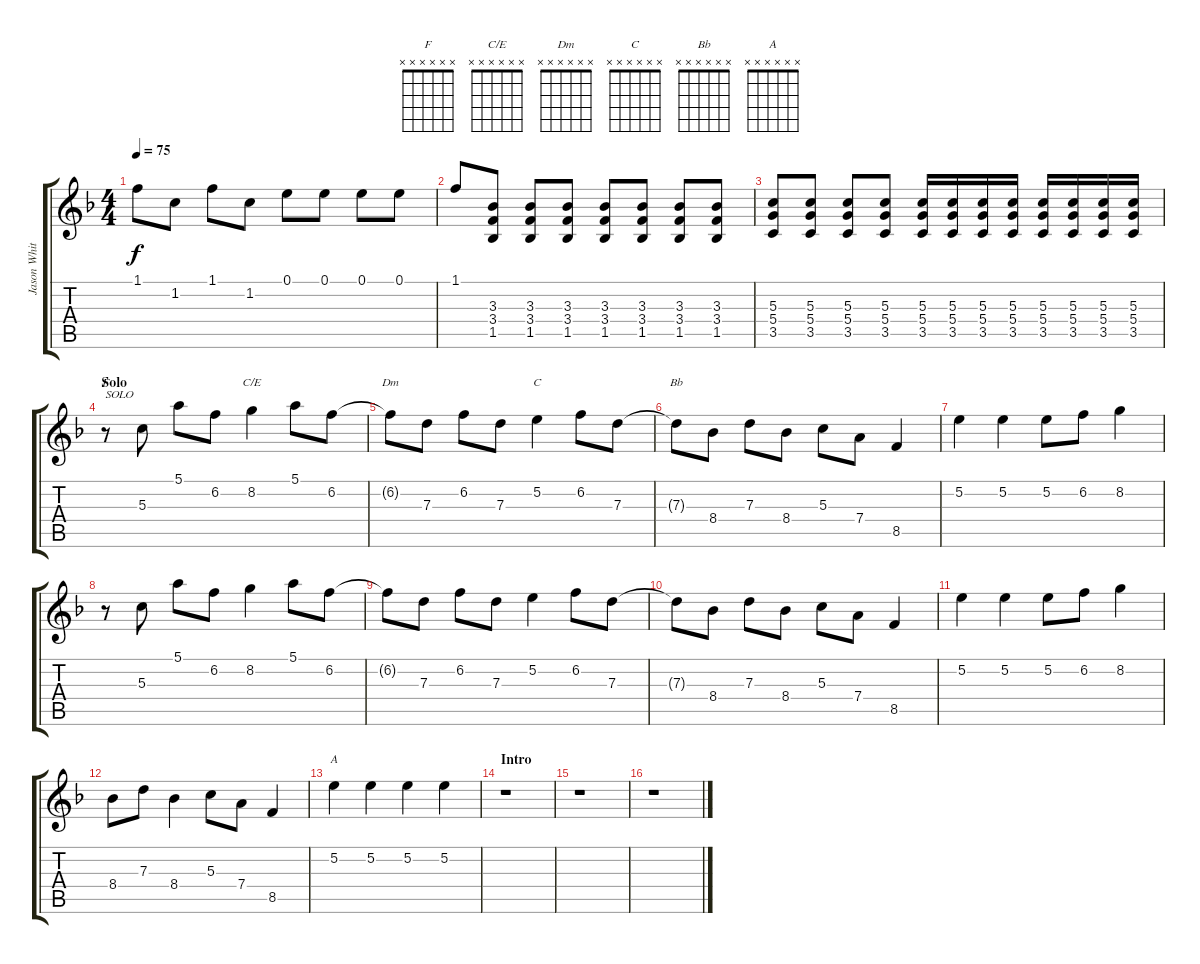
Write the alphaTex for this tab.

\track ("Jason White" "Jason Whit") {instrument distortionguitar}
\staff {score tabs}
\tuning (E4 B3 G3 D3 A2 E2) {hide}
\chord ("F" x x x x x x) {firstfret 0}
\chord ("C/E" x x x x x x) {firstfret 0}
\chord ("Dm" x x x x x x) {firstfret 0}
\chord ("C" x x x x x x) {firstfret 0}
\chord ("Bb" x x x x x x) {firstfret 0}
\chord ("A" x x x x x x) {firstfret 0}
\ts (4 4)
\tempo 75
\clef g2
\ks f
1.1.8{dy f} 1.2.8 1.1.8 1.2.8 0.1.8 0.1.8 0.1.8 0.1.8 |
1.1.8 (3.3 3.4 1.5).8 (3.3 3.4 1.5).8 (3.3 3.4 1.5).8 (3.3 3.4 1.5).8 (3.3 3.4 1.5).8 (3.3 3.4 1.5).8 (3.3 3.4 1.5).8 |
(5.3 5.4 3.5).8 (5.3 5.4 3.5).8 (5.3 5.4 3.5).8 (5.3 5.4 3.5).8 (5.3 5.4 3.5).16 (5.3 5.4 3.5).16 (5.3 5.4 3.5).16 (5.3 5.4 3.5).16 (5.3 5.4 3.5).16 (5.3 5.4 3.5).16 (5.3 5.4 3.5).16 (5.3 5.4 3.5).16 |
\section ("" "Solo")
r.8{ch "F" txt "SOLO"} 5.3.8 5.1.8 6.2.8 8.2.4{ch "C/E"} 5.1.8 6.2.8 |
6.2{t}.8{ch "Dm"} 7.3.8 6.2.8 7.3.8 5.2.4{ch "C"} 6.2.8 7.3.8 |
7.3{t}.8{ch "Bb"} 8.4.8 7.3.8 8.4.8 5.3.8 7.4.8 8.5.4 |
5.2.4 5.2.4 5.2.8 6.2.8 8.2.4 |
r.8 5.3.8 5.1.8 6.2.8 8.2.4 5.1.8 6.2.8 |
6.2{t}.8 7.3.8 6.2.8 7.3.8 5.2.4 6.2.8 7.3.8 |
7.3{t}.8 8.4.8 7.3.8 8.4.8 5.3.8 7.4.8 8.5.4 |
5.2.4 5.2.4 5.2.8 6.2.8 8.2.4 |
8.4.8 7.3.8 8.4.4 5.3.8 7.4.8 8.5.4 |
5.2.4{ch "A"} 5.2.4 5.2.4 5.2.4 |
\section ("" "Intro")
r.1 |
r.1 |
r.1
